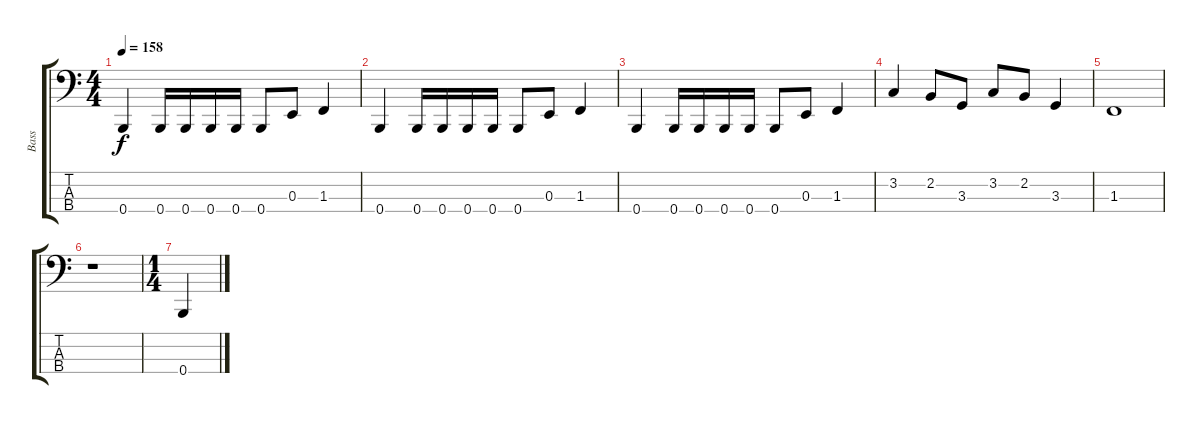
\track ("Bass" "Bass") {instrument electricbassfinger}
\staff {score tabs}
\tuning (D2 A1 E1 B0) {hide}
\ts (4 4)
\tempo 158
\clef f4
\ks c
0.4.4{dy f} 0.4.16 0.4.16 0.4.16 0.4.16 0.4.8 0.3.8 1.3.4 |
0.4.4 0.4.16 0.4.16 0.4.16 0.4.16 0.4.8 0.3.8 1.3.4 |
0.4.4 0.4.16 0.4.16 0.4.16 0.4.16 0.4.8 0.3.8 1.3.4 |
3.2.4 2.2.8 3.3.8 3.2.8 2.2.8 3.3.4 |
1.3.1 |
r.1 |
\ts (1 4)
0.4.4
